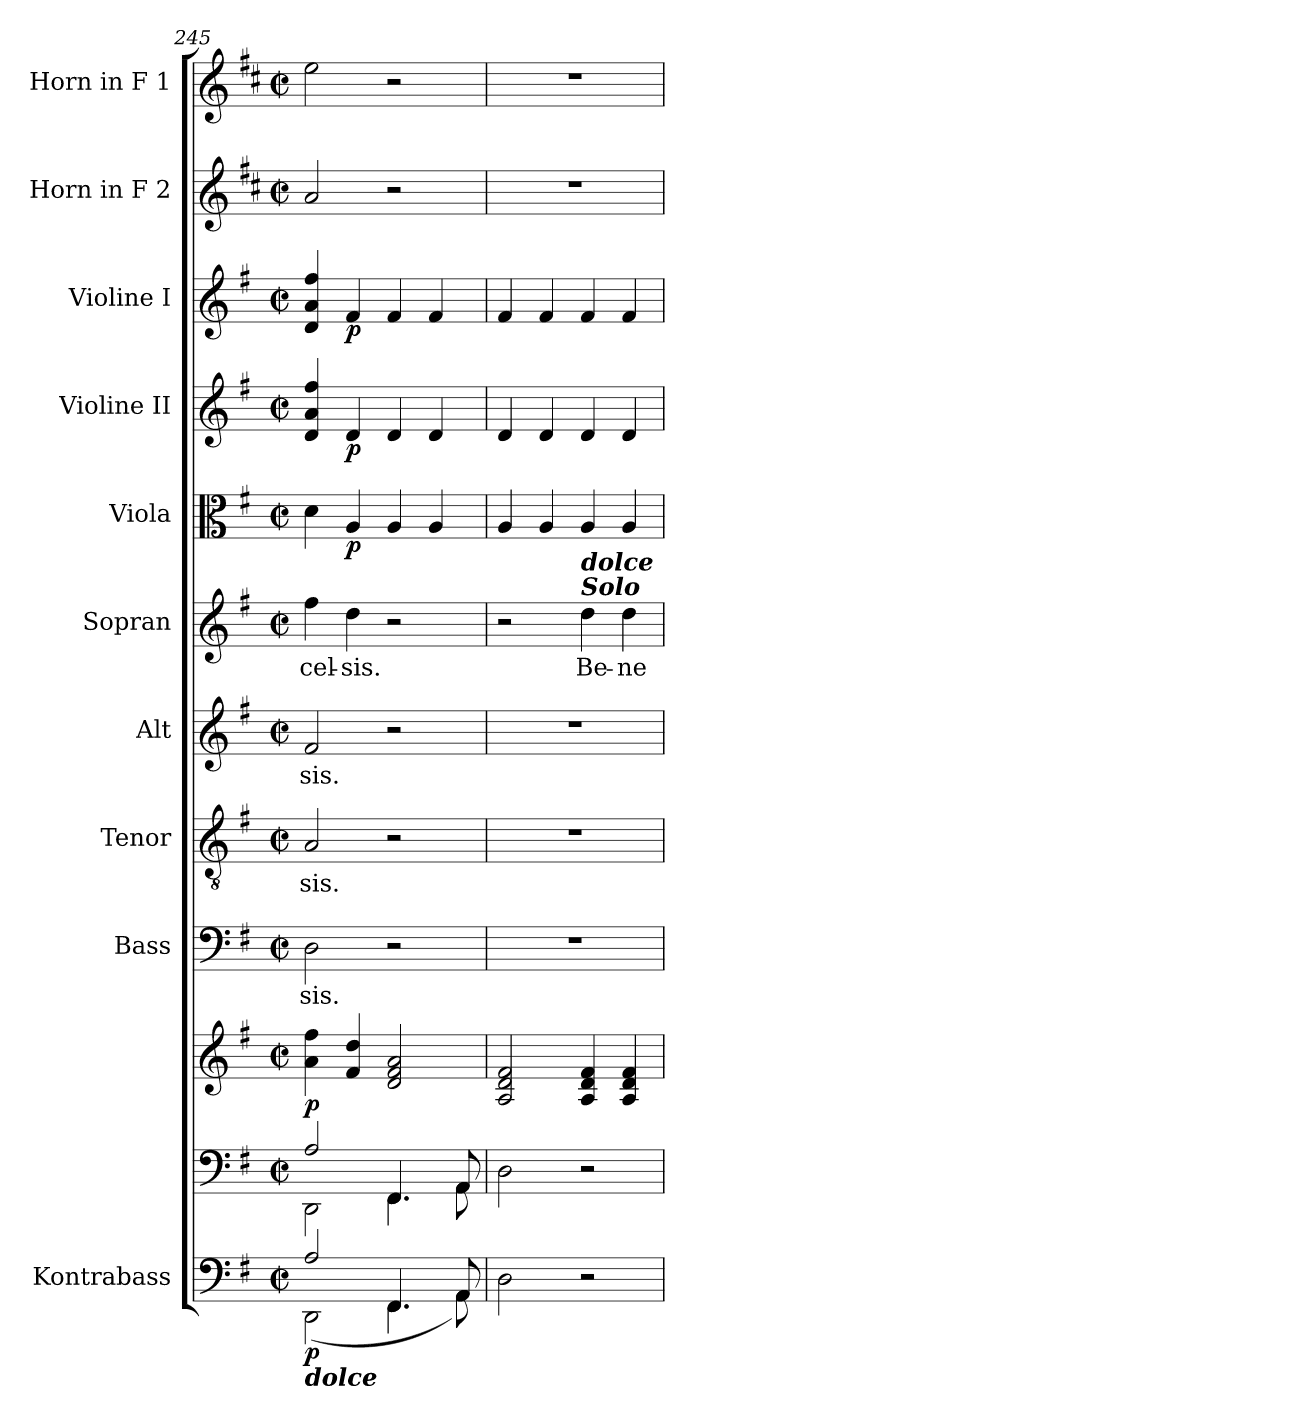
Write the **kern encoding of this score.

**kern	**dynam	**kern	**kern	**dynam	**kern	**text	**kern	**text	**kern	**text	**kern	**text	**kern	**dynam	**kern	**dynam	**kern	**dynam	**kern	**kern
*part11	*part11	*part10	*part10	*part10	*part9	*part9	*part8	*part8	*part7	*part7	*part6	*part6	*part5	*part5	*part4	*part4	*part3	*part3	*part2	*part1
*staff12	*staff12	*staff11	*staff10	*staff10/11	*staff9	*staff9	*staff8	*staff8	*staff7	*staff7	*staff6	*staff6	*staff5	*staff5	*staff4	*staff4	*staff3	*staff3	*staff2	*staff1
*I"Kontrabass	*	*	*	*	*I"Bass	*	*I"Tenor	*	*I"Alt	*	*I"Sopran	*	*I"Viola	*	*I"Violine II	*	*I"Violine I	*	*I"Horn in F 2	*I"Horn in F 1
*I'Kb.	*	*	*	*	*I'B.	*	*I'T.	*	*I'A.	*	*I'S.	*	*I'Vla.	*	*I'Vl. II	*	*I'Vl. I	*	*	*
*clefF4	*	*clefF4	*clefG2	*	*clefF4	*	*clefGv2	*	*clefG2	*	*clefG2	*	*clefC3	*	*clefG2	*	*clefG2	*	*clefG2	*clefG2
*ITrd7c12	*	*	*	*	*	*	*	*	*	*	*	*	*	*	*	*	*	*	*ITrd4c7	*ITrd4c7
*k[f#]	*	*k[f#]	*k[f#]	*	*k[f#]	*	*k[f#]	*	*k[f#]	*	*k[f#]	*	*k[f#]	*	*k[f#]	*	*k[f#]	*	*k[f#]	*k[f#]
*G:	*	*G:	*G:	*	*G:	*	*G:	*	*G:	*	*G:	*	*G:	*	*G:	*	*G:	*	*G:	*G:
*M2/2	*	*M2/2	*M2/2	*	*M2/2	*	*M2/2	*	*M2/2	*	*M2/2	*	*M2/2	*	*M2/2	*	*M2/2	*	*M2/2	*M2/2
*met(c|)	*	*met(c|)	*met(c|)	*	*met(c|)	*	*met(c|)	*	*met(c|)	*	*met(c|)	*	*met(c|)	*	*met(c|)	*	*met(c|)	*	*met(c|)	*met(c|)
=245	=245	=245	=245	=245	=245	=245	=245	=245	=245	=245	=245	=245	=245	=245	=245	=245	=245	=245	=245	=245
*^	*	*^	*	*	*	*	*	*	*	*	*	*	*	*	*	*	*	*	*	*
!LO:TX:b:Bi:t=dolce	!	!	!	!	!	!	!	!	!	!	!	!	!	!	!	!	!	!	!	!	!	!
!	!	!LO:DY:b	!	!	!	!LO:DY:b	!	!LO:LY:b	!	!LO:LY:b	!	!LO:LY:b	!	!LO:LY:b	!	!	!	!	!	!	!	!
2AA/	(<2DDD\	p	2A/	2DD\	4a\ 4ff#\	p	2D\	-sis.	2A/	-sis.	2f#/	-sis.	4ff#\	-cel-	4d\	.	4d/ 4a/ 4ff#/	.	4d/ 4a/ 4ff#/	.	2d/	2a\
!	!	!	!	!	!	!	!	!	!	!	!	!	!	!LO:LY:b	!	!LO:DY:b	!	!LO:DY:b	!	!LO:DY:b	!	!
.	.	.	.	.	4f#/ 4dd/	.	.	.	.	.	.	.	4dd\	-sis.	4A/	p	4d/	p	4f#/	p	.	.
4.FFF#/	4.FFF#\	.	4.FF#/	4.FF#\	2d/ 2f#/ 2a/	.	2r	.	2r	.	2r	.	2r	.	4A/	.	4d/	.	4f#/	.	2r	2r
.	.	.	.	.	.	.	.	.	.	.	.	.	.	.	4A/	.	4d/	.	4f#/	.	.	.
8AAA/	8AAA\)	.	8AA/	8AA\	.	.	.	.	.	.	.	.	.	.	.	.	.	.	.	.	.	.
*v	*v	*	*	*	*	*	*	*	*	*	*	*	*	*	*	*	*	*	*	*	*	*
*	*	*v	*v	*	*	*	*	*	*	*	*	*	*	*	*	*	*	*	*	*	*
=246	=246	=246	=246	=246	=246	=246	=246	=246	=246	=246	=246	=246	=246	=246	=246	=246	=246	=246	=246	=246
2DD\	.	2D\	2A/ 2d/ 2f#/	.	1r	.	1r	.	1r	.	2r	.	4A/	.	4d/	.	4f#/	.	1r	1r
.	.	.	.	.	.	.	.	.	.	.	.	.	4A/	.	4d/	.	4f#/	.	.	.
!	!	!	!	!	!	!	!	!	!	!	!LO:TX:a:Bi:t=Solo	!	!	!	!	!	!	!	!	!
!	!	!	!	!	!	!	!	!	!	!	!LO:TX:a:Bi:t=dolce	!	!	!	!	!	!	!	!	!
!	!	!	!	!	!	!	!	!	!	!	!	!LO:LY:b	!	!	!	!	!	!	!	!
2r	.	2r	4A/ 4d/ 4f#/	.	.	.	.	.	.	.	4dd\	Be-	4A/	.	4d/	.	4f#/	.	.	.
!	!	!	!	!	!	!	!	!	!	!	!	!LO:LY:b	!	!	!	!	!	!	!	!
.	.	.	4A/ 4d/ 4f#/	.	.	.	.	.	.	.	4dd\	-ne-	4A/	.	4d/	.	4f#/	.	.	.
=	=	=	=	=	=	=	=	=	=	=	=	=	=	=	=	=	=	=	=	=
*-	*-	*-	*-	*-	*-	*-	*-	*-	*-	*-	*-	*-	*-	*-	*-	*-	*-	*-	*-	*-
